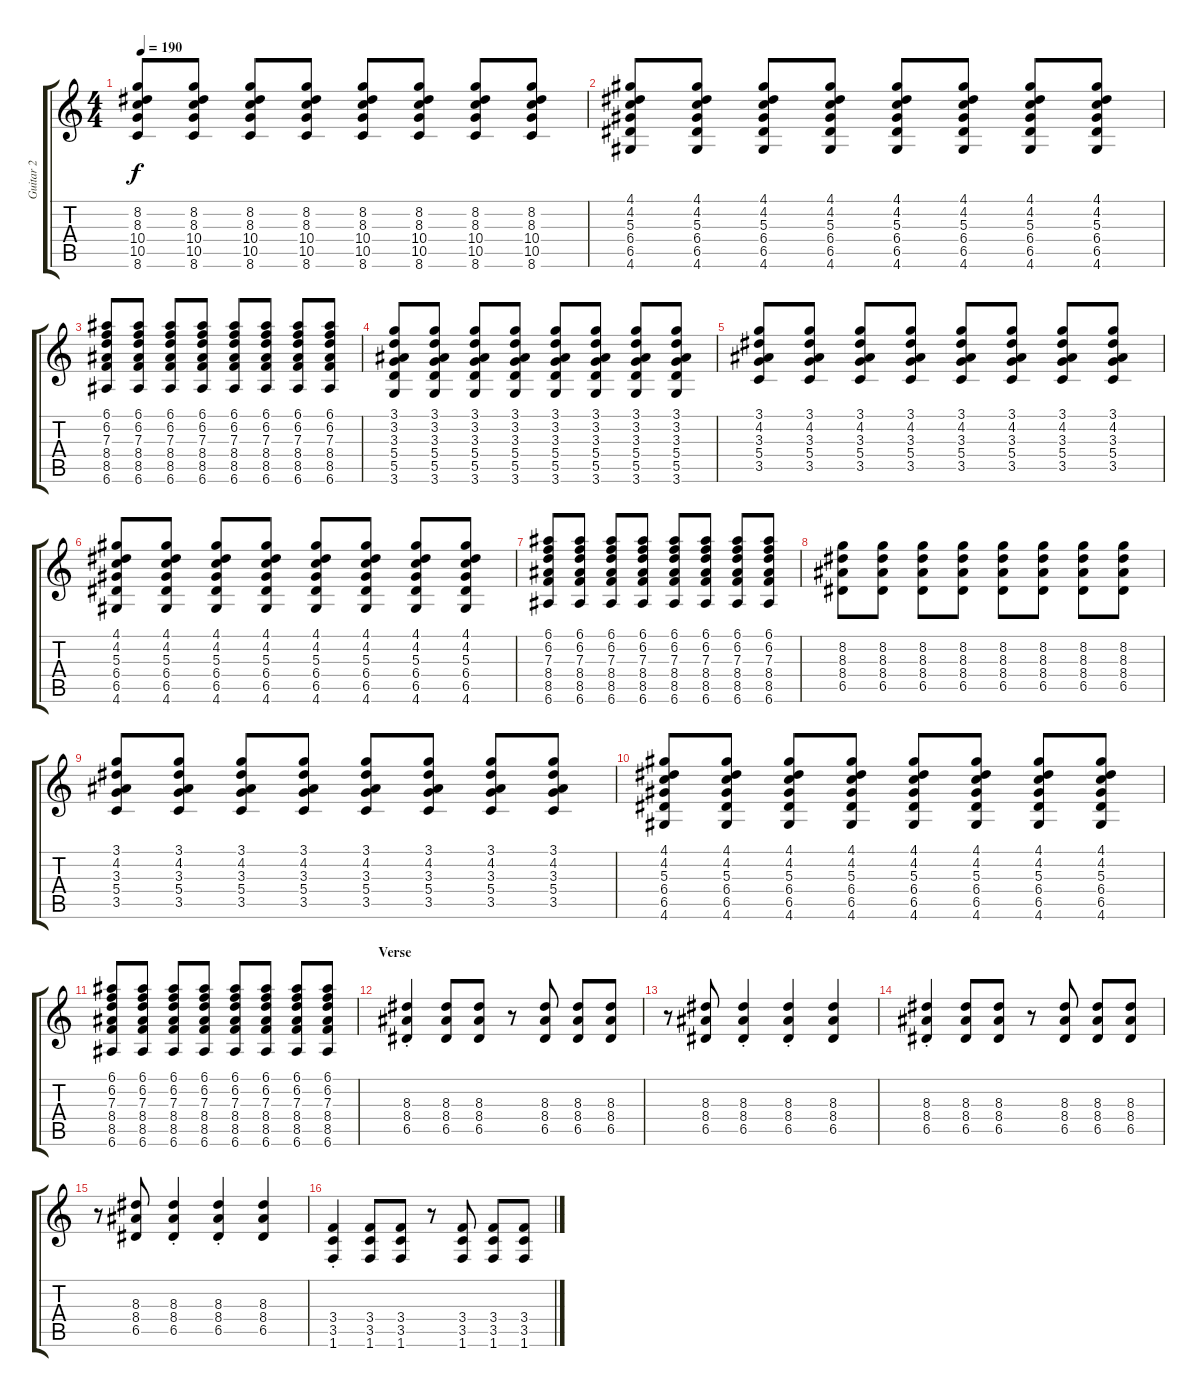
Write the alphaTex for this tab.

\track ("Guitar 2" "Guitar 2") {instrument distortionguitar}
\staff {score tabs}
\tuning (E4 B3 G3 D3 A2 E2) {hide}
\ts (4 4)
\tempo 190
\clef g2
\ks c
(8.2 8.3 10.4 10.5 8.6).8{dy f} (8.2 8.3 10.4 10.5 8.6).8 (8.2 8.3 10.4 10.5 8.6).8 (8.2 8.3 10.4 10.5 8.6).8 (8.2 8.3 10.4 10.5 8.6).8 (8.2 8.3 10.4 10.5 8.6).8 (8.2 8.3 10.4 10.5 8.6).8 (8.2 8.3 10.4 10.5 8.6).8 |
(4.1 4.2 5.3 6.4 6.5 4.6).8 (4.1 4.2 5.3 6.4 6.5 4.6).8 (4.1 4.2 5.3 6.4 6.5 4.6).8 (4.1 4.2 5.3 6.4 6.5 4.6).8 (4.1 4.2 5.3 6.4 6.5 4.6).8 (4.1 4.2 5.3 6.4 6.5 4.6).8 (4.1 4.2 5.3 6.4 6.5 4.6).8 (4.1 4.2 5.3 6.4 6.5 4.6).8 |
(6.1 6.2 7.3 8.4 8.5 6.6).8 (6.1 6.2 7.3 8.4 8.5 6.6).8 (6.1 6.2 7.3 8.4 8.5 6.6).8 (6.1 6.2 7.3 8.4 8.5 6.6).8 (6.1 6.2 7.3 8.4 8.5 6.6).8 (6.1 6.2 7.3 8.4 8.5 6.6).8 (6.1 6.2 7.3 8.4 8.5 6.6).8 (6.1 6.2 7.3 8.4 8.5 6.6).8 |
(3.1 3.2 3.3 5.4 5.5 3.6).8 (3.1 3.2 3.3 5.4 5.5 3.6).8 (3.1 3.2 3.3 5.4 5.5 3.6).8 (3.1 3.2 3.3 5.4 5.5 3.6).8 (3.1 3.2 3.3 5.4 5.5 3.6).8 (3.1 3.2 3.3 5.4 5.5 3.6).8 (3.1 3.2 3.3 5.4 5.5 3.6).8 (3.1 3.2 3.3 5.4 5.5 3.6).8 |
(3.1 4.2 3.3 5.4 3.5).8 (3.1 4.2 3.3 5.4 3.5).8 (3.1 4.2 3.3 5.4 3.5).8 (3.1 4.2 3.3 5.4 3.5).8 (3.1 4.2 3.3 5.4 3.5).8 (3.1 4.2 3.3 5.4 3.5).8 (3.1 4.2 3.3 5.4 3.5).8 (3.1 4.2 3.3 5.4 3.5).8 |
(4.1 4.2 5.3 6.4 6.5 4.6).8 (4.1 4.2 5.3 6.4 6.5 4.6).8 (4.1 4.2 5.3 6.4 6.5 4.6).8 (4.1 4.2 5.3 6.4 6.5 4.6).8 (4.1 4.2 5.3 6.4 6.5 4.6).8 (4.1 4.2 5.3 6.4 6.5 4.6).8 (4.1 4.2 5.3 6.4 6.5 4.6).8 (4.1 4.2 5.3 6.4 6.5 4.6).8 |
(6.1 6.2 7.3 8.4 8.5 6.6).8 (6.1 6.2 7.3 8.4 8.5 6.6).8 (6.1 6.2 7.3 8.4 8.5 6.6).8 (6.1 6.2 7.3 8.4 8.5 6.6).8 (6.1 6.2 7.3 8.4 8.5 6.6).8 (6.1 6.2 7.3 8.4 8.5 6.6).8 (6.1 6.2 7.3 8.4 8.5 6.6).8 (6.1 6.2 7.3 8.4 8.5 6.6).8 |
(8.2 8.3 8.4 6.5).8 (8.2 8.3 8.4 6.5).8 (8.2 8.3 8.4 6.5).8 (8.2 8.3 8.4 6.5).8 (8.2 8.3 8.4 6.5).8 (8.2 8.3 8.4 6.5).8 (8.2 8.3 8.4 6.5).8 (8.2 8.3 8.4 6.5).8 |
(3.1 4.2 3.3 5.4 3.5).8 (3.1 4.2 3.3 5.4 3.5).8 (3.1 4.2 3.3 5.4 3.5).8 (3.1 4.2 3.3 5.4 3.5).8 (3.1 4.2 3.3 5.4 3.5).8 (3.1 4.2 3.3 5.4 3.5).8 (3.1 4.2 3.3 5.4 3.5).8 (3.1 4.2 3.3 5.4 3.5).8 |
(4.1 4.2 5.3 6.4 6.5 4.6).8 (4.1 4.2 5.3 6.4 6.5 4.6).8 (4.1 4.2 5.3 6.4 6.5 4.6).8 (4.1 4.2 5.3 6.4 6.5 4.6).8 (4.1 4.2 5.3 6.4 6.5 4.6).8 (4.1 4.2 5.3 6.4 6.5 4.6).8 (4.1 4.2 5.3 6.4 6.5 4.6).8 (4.1 4.2 5.3 6.4 6.5 4.6).8 |
(6.1 6.2 7.3 8.4 8.5 6.6).8 (6.1 6.2 7.3 8.4 8.5 6.6).8 (6.1 6.2 7.3 8.4 8.5 6.6).8 (6.1 6.2 7.3 8.4 8.5 6.6).8 (6.1 6.2 7.3 8.4 8.5 6.6).8 (6.1 6.2 7.3 8.4 8.5 6.6).8 (6.1 6.2 7.3 8.4 8.5 6.6).8 (6.1 6.2 7.3 8.4 8.5 6.6).8 |
\section ("" "Verse")
(8.3{st} 8.4{st} 6.5{st}).4 (8.3 8.4 6.5).8 (8.3 8.4 6.5).8 r.8 (8.3 8.4 6.5).8 (8.3 8.4 6.5).8 (8.3 8.4 6.5).8 |
r.8 (8.3 8.4 6.5).8 (8.3{st} 8.4{st} 6.5{st}).4 (8.3{st} 8.4{st} 6.5{st}).4 (8.3 8.4 6.5).4 |
(8.3{st} 8.4{st} 6.5{st}).4 (8.3 8.4 6.5).8 (8.3 8.4 6.5).8 r.8 (8.3 8.4 6.5).8 (8.3 8.4 6.5).8 (8.3 8.4 6.5).8 |
r.8 (8.3 8.4 6.5).8 (8.3{st} 8.4{st} 6.5{st}).4 (8.3{st} 8.4{st} 6.5{st}).4 (8.3 8.4 6.5).4 |
(3.4{st} 3.5{st} 1.6{st}).4 (3.4 3.5 1.6).8 (3.4 3.5 1.6).8 r.8 (3.4 3.5 1.6).8 (3.4 3.5 1.6).8 (3.4 3.5 1.6).8
